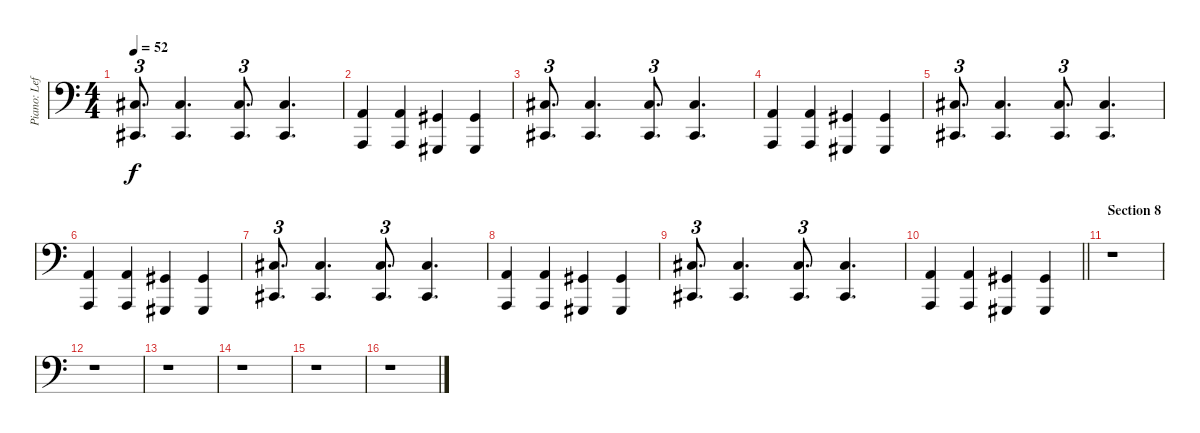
\track ("Piano: Left Hand" "Piano: Lef") {instrument acousticgrandpiano}
\staff {score}
\tuning (G2 D2 A1 E1 B0) {hide}
\ts (4 4)
\tempo 52
\clef f4
\ks c
(16.3 14.5).8{d tu (3 2) dy f} (16.3 14.5).4{d} (16.3 14.5).8{d tu (3 2)} (16.3 14.5).4{d} |
(12.3 10.5).4 (12.3 10.5).4 (11.3 9.5).4 (11.3 9.5).4 |
(16.3 14.5).8{d tu (3 2)} (16.3 14.5).4{d} (16.3 14.5).8{d tu (3 2)} (16.3 14.5).4{d} |
(12.3 10.5).4 (12.3 10.5).4 (11.3 9.5).4 (11.3 9.5).4 |
(16.3 14.5).8{d tu (3 2)} (16.3 14.5).4{d} (16.3 14.5).8{d tu (3 2)} (16.3 14.5).4{d} |
(12.3 10.5).4 (12.3 10.5).4 (11.3 9.5).4 (11.3 9.5).4 |
(16.3 14.5).8{d tu (3 2)} (16.3 14.5).4{d} (16.3 14.5).8{d tu (3 2)} (16.3 14.5).4{d} |
(12.3 10.5).4 (12.3 10.5).4 (11.3 9.5).4 (11.3 9.5).4 |
(16.3 14.5).8{d tu (3 2)} (16.3 14.5).4{d} (16.3 14.5).8{d tu (3 2)} (16.3 14.5).4{d} |
\barLineRight lightlight
(12.3 10.5).4 (12.3 10.5).4 (11.3 9.5).4 (11.3 9.5).4 |
\section ("" "Section 8")
r.1 |
r.1 |
r.1 |
r.1 |
r.1 |
r.1
